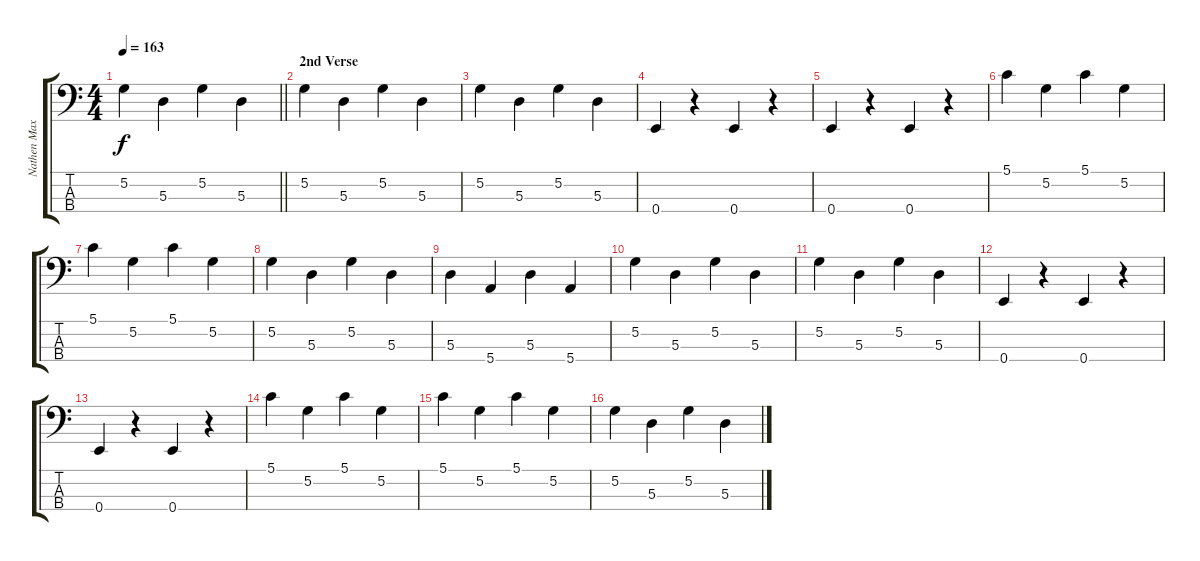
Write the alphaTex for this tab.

\track ("Nathen Maxwell" "Nathen Max") {instrument electricbassfinger}
\staff {score tabs}
\tuning (G2 D2 A1 E1) {hide}
\ts (4 4)
\tempo 163
\clef f4
\barLineRight lightlight
\ks c
5.2.4{dy f} 5.3.4 5.2.4 5.3.4 |
\section ("" "2nd Verse ")
5.2.4 5.3.4 5.2.4 5.3.4 |
5.2.4 5.3.4 5.2.4 5.3.4 |
0.4.4 r.4 0.4.4 r.4 |
0.4.4 r.4 0.4.4 r.4 |
5.1.4 5.2.4 5.1.4 5.2.4 |
5.1.4 5.2.4 5.1.4 5.2.4 |
5.2.4 5.3.4 5.2.4 5.3.4 |
5.3.4 5.4.4 5.3.4 5.4.4 |
5.2.4 5.3.4 5.2.4 5.3.4 |
5.2.4 5.3.4 5.2.4 5.3.4 |
0.4.4 r.4 0.4.4 r.4 |
0.4.4 r.4 0.4.4 r.4 |
5.1.4 5.2.4 5.1.4 5.2.4 |
5.1.4 5.2.4 5.1.4 5.2.4 |
5.2.4 5.3.4 5.2.4 5.3.4
